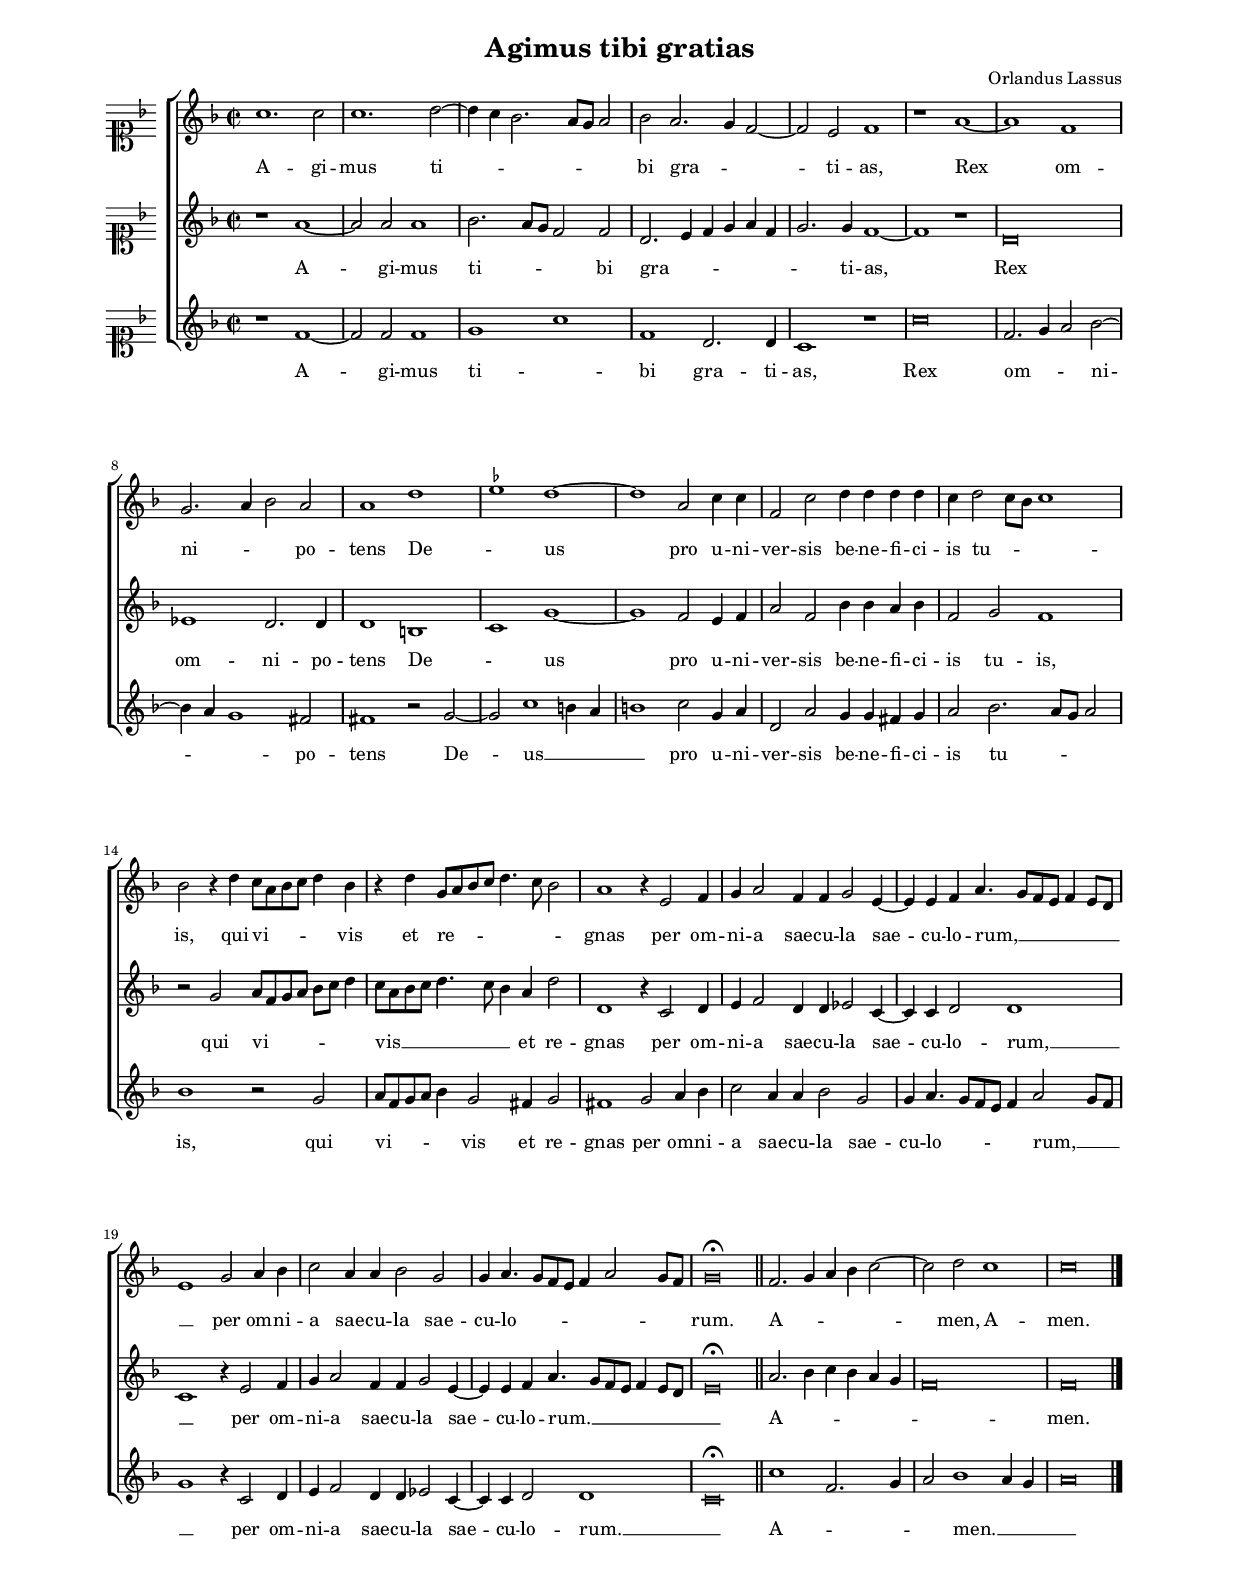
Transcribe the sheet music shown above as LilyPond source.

\header
{
  title="Agimus tibi gratias"
  composer="Orlandus Lassus"
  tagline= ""
}

\version "2.18.2"
\include "deutsch.ly"
#(set-global-staff-size 15)
%#(set-default-paper-size "letter")
#(ly:set-option 'point-and-click #f)

	
global = {
	\key f \major
	\time 2/2 \set Score.measureLength = #(ly:make-moment 2/1)
	}

	ficta = { \once \set suggestAccidentals = ##t }
	
	forget = #(define-music-function (parser location music) (ly:music?) #{
		\accidentalStyle forget
		$music
		\accidentalStyle default
		#})


\paper
	{
	top-margin = 2 \cm
	bottom-margin = 2 \cm
	left-margin = 2 \cm
	right-margin = 2 \cm
	ragged-bottom = ##f
	ragged-last-bottom = ##f
	print-page-number = ##f
	system-system-spacing = #'((basic-distance . 20) (minimum-distance . 14) (padding . 8) (strechability . 250))
%	systems-per-page = 3
%	min-systems-per-page = 3
	}


incipitcantus = \markup { \score {
	{
%	\set Staff.instrumentName = \markup { \fontsize #1 "Cantus" }
	\key f \major
	\clef soprano
	s4 \bar ""
	}
	\layout  {
	raggedright = ##t
	indent = 0 \cm
	line-width = 0.6 \cm
	\context { \Staff \remove Time_signature_engraver }
	\override Staff.Clef.Y-extent = #'(0 . 0)
	}} \hspace #1 }


incipittenor = \markup { \score {
	{
%	\set Staff.instrumentName = \markup { \fontsize #1 "Tenor" }
	\key f \major
	\clef soprano
	s4 \bar ""
	}
	\layout  {
	raggedright = ##t
	indent = 0 \cm
	line-width = 0.6 \cm
	\context { \Staff \remove Time_signature_engraver }
	\override Staff.Clef.Y-extent = #'(0 . 0)
	}} \hspace #1 }


incipitbassus = \markup { \score {
	{
%	\set Staff.instrumentName = \markup { \fontsize #1 "Bassus" }
	\key f \major
	\clef soprano
	s4 \bar ""
	}
	\layout  {
	raggedright = ##t
	indent = 0 \cm
	line-width = 0.6 \cm
	\context { \Staff \remove Time_signature_engraver }
	\override Staff.Clef.Y-extent = #'(0 . 0)
	}} \hspace #1 }


cantus =  \relative c''
	{
	c1. c2
	c1. d2~
	d4 c b2. a8 g a2
	b2 a2. g4 f2~
%5
	f2 e f1 |
	r1 a~
	a1 f
	g2. a4 b2 a
	a1 d
%10
	\ficta es1 d~ |
	d1 a2 c4 c
	f,2 c' d4 d d d
	c4 d2 c8 b c1
	b2 r4 d c8 a b c d4 b
%15
	r4 d g,8 a b c d4. c8 b2 |
	a1 r4 e2 f4
	g4 a2 f4 f g2 e4~
	e4 e f a4. g8 f e f4 e8 d
	e1 g2 a4 b
%20
	c2 a4 a b2 g |
	g4 a4. g8 f e f4 a2 g8 f
	g\breve\fermata \bar "||"
	f2. g4 a b c2~
	c2 d c1
%25
	c\breve \bar "|." |
	}


tenor =  \relative c'
	{
	r1 a'~
	a2 a a1
	b2. a8 g f2 f
	d2. e4 f g a f
%5
	g2. g4 f1~ |
	f1 r
	d\breve
	es1 d2. d4
	d1 h
%10
	c1 g'~ |
	g1 f2 e4 f
	a2 f b4 b a b
	f2 g f1
	r2 g a8[ f g a] b c d4
%15
	c8 a b c d4. c8 b4 a d2 |
	d,1 r4 c2 d4
	e4 f2 d4 d es2 c4~
	c4 c d2 d1
	c1 r4 e2 f4
%20
	g4 a2 f4 f g2 e4~ |
	e4 e f a4. g8 f e f4 e8 d
	e\breve\fermata
	a2. b4 c b a g
	f\breve
%25
	f\breve |
	}


bassus  =  \relative c
	{
	r1 f'~
	f2 f f1
	g1 c
	f,1 d2. d4
%5
	c1 r |
	c'\breve
	f,2. g4 a2 b~
	b4 a g1 fis2
	fis1 r2 g~
%10
	g2 c1 h4 a |
	h1 c2 g4 a
	d,2 a' g4 g fis g
	a2 b2. a8 g a2
	b1 r2 g
%15
	a8 f g a b4 g2 fis4 g2 |
	fis1 g2 a4 b
	c2 a4 a b2 g
	g4 a4. g8 f e f4 a2 g8 f
	g1 r4 c,2 d4
%20
	e4 f2 d4 d es2 c4~ |
	c4 c d2 d1
	c\breve\fermata
	c'1 f,2. g4
	a2 b1 a4 g
%25
	a\breve |
	}

lyricscantus = \lyricmode {
	A -- gi -- mus ti -- _ _ _ _ _ bi gra -- _ _ ti -- as,
	Rex om -- ni -- _ _ po -- tens De -- _ us
	pro u -- ni -- ver -- sis be -- ne -- fi -- ci -- is tu -- _ _ _ is,
	qui vi -- _ _ _ _ vis et re -- _ _ _ _ _ _ gnas
	per om -- ni -- a sae -- cu -- la sae -- cu -- lo -- rum, __ _ _ _ _ _ _ _
	per om -- ni -- a sae -- cu -- la sae -- cu -- lo -- _ _ _ _ _ _ _ rum.
	A -- _ _ _ _ men,
	A -- men.
	}


lyricstenor = \lyricmode {
	A -- gi -- mus ti -- _ _ _ bi gra -- _ _ _ _ _ _ ti -- as,
	Rex om -- ni -- po -- tens De -- _ us
	pro u -- ni -- ver -- sis be -- ne -- fi -- ci -- is tu -- is,
	qui vi -- _ _ _ _ _ _ vis __ _ _ _ _ _ _ et re -- gnas
	per om -- ni -- a sae -- cu -- la sae -- cu -- lo -- rum, __ _
	per om -- ni -- a sae -- cu -- la sae -- cu -- lo -- rum. __ _ _ _ _ _ _ _
	A -- _ _ _ _ _ _ men.
	}


lyricsbassus = \lyricmode {
	A -- gi -- mus ti -- _ bi gra -- ti -- as,
	Rex om -- _ _ ni -- _ _ po -- tens De -- us __ _ _ _ 
	pro u -- ni -- ver -- sis be -- ne -- fi -- ci -- is tu -- _ _ _ is,
	qui vi -- _ _ _ _ vis et re -- gnas
	per om -- ni -- a sae -- cu -- la sae -- cu -- lo -- _ _ _ _ rum, __ _ _ _
	per om -- ni -- a sae -- cu -- la sae -- cu -- lo -- rum. __ _
	A -- _ _ _ men. __ _ _ _
	}


\score
{  
	% \transpose {
	\new ChoirStaff \with { \override StaffGrouper.staff-staff-spacing.basic-distance = #12.5 }
	<<

	\new Staff << \global
	\new Voice="v1" {
		\set Staff.instrumentName=\incipitcantus
		\set Staff.midiInstrument = "reed organ"
		\clef violin
		\cantus }
	\new Lyrics \lyricsto "v1" {\lyricscantus }
	>>


	\new Staff << \global
	\new Voice="v3" {
		\set Staff.instrumentName=\incipittenor
		\set Staff.midiInstrument = "reed organ"
		\clef violin
		\tenor }
	\new Lyrics \lyricsto "v3" {\lyricstenor }
	>>


	\new Staff << \global
	\new Voice="v4" {
		\set Staff.instrumentName=\incipitbassus
		\set Staff.midiInstrument = "reed organ"
		\clef violin
		\bassus }
	\new Lyrics \lyricsto "v4" {\lyricsbassus}
	>>

	>>
	% } % transpose

	\layout
	{
	indent = 1 \cm
	\context { \Lyrics \override VerticalAxisGroup.nonstaff-relatedstaff-spacing.padding = #2 }
	\context { \Staff \override TimeSignature.break-visibility = #end-of-line-invisible }
%	\context { \Staff \override InstrumentName.X-offset = #'-25 }
%	\context { \Voice \override Slur.transparent = ##t }
%	\context { \Voice \override AccidentalSuggestion.avoid-slur = #'ignore }
%	\context { \Voice \override AccidentalSuggestion.outside-staff-priority = ##f }
	\context { \Score \override BarNumber.padding = #2 }
	\context { \Voice \override NoteHead.style = #'baroque }
	}

\midi
	{
    	\tempo 2 = 80
	}
	
}


% EOF